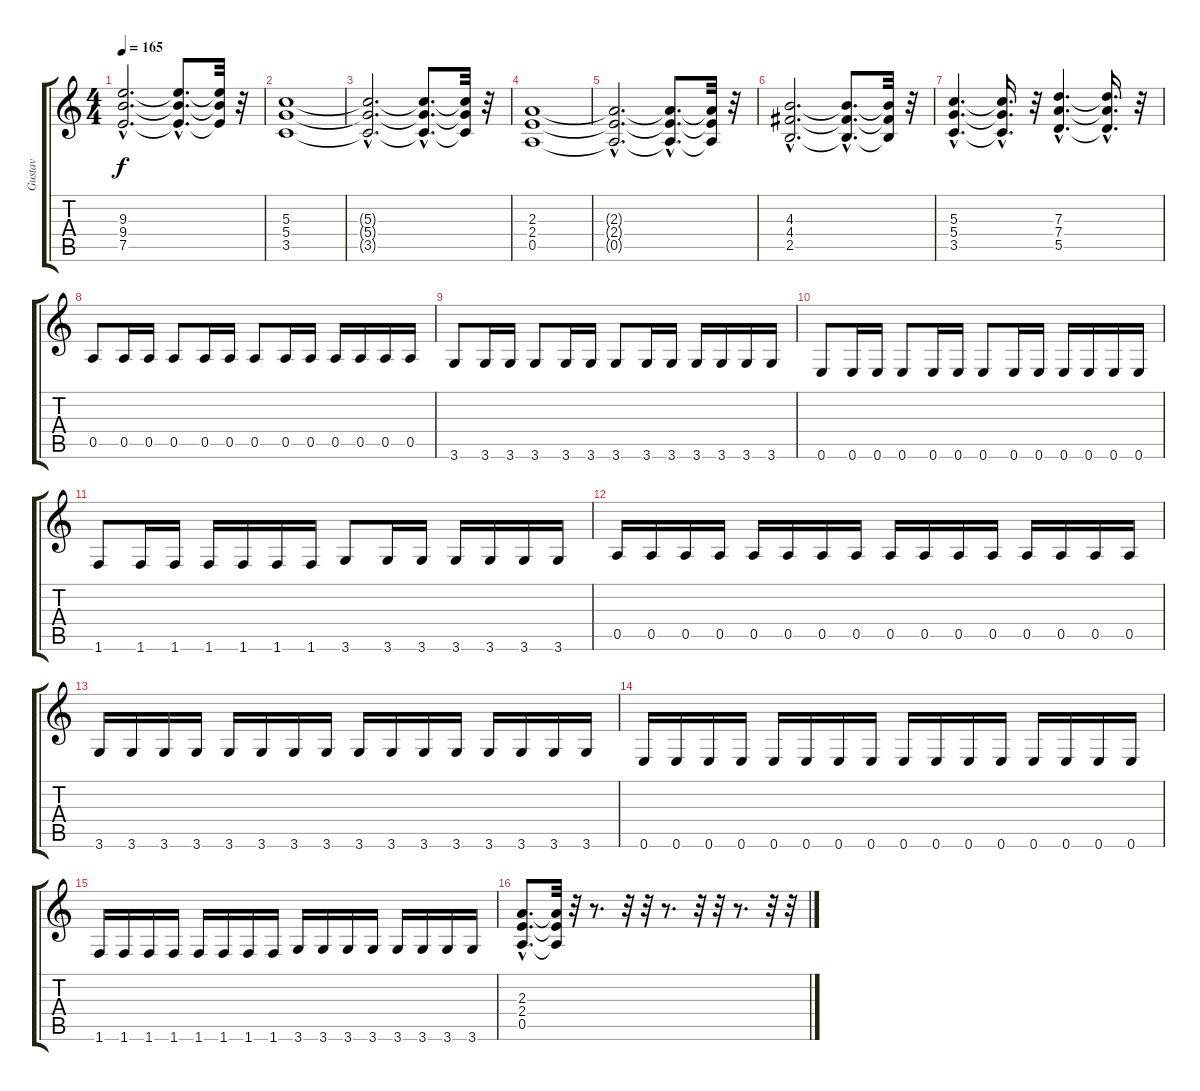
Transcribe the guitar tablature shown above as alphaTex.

\track ("Gustav" "Gustav") {instrument distortionguitar}
\staff {score tabs}
\tuning (E4 B3 G3 D3 A2 E2) {hide}
\ts (4 4)
\tempo 165
\clef g2
\ks c
(9.3{hac t} 9.4{hac t} 7.5{hac t}).2{d dy f} (9.3{hac t} 9.4{hac t} 7.5{hac t}).8{d} (9.3{t} 9.4{t} 7.5{t}).32 r.32 |
(5.3 5.4 3.5).1 |
(5.3{hac t} 5.4{hac t} 3.5{hac t}).2{d} (5.3{hac t} 5.4{hac t} 3.5{hac t}).8{d} (5.3{t} 5.4{t} 3.5{t}).32 r.32 |
(2.3 2.4 0.5).1 |
(2.3{hac t} 2.4{hac t} 0.5{hac t}).2{d} (2.3{hac t} 2.4{hac t} 0.5{hac t}).8{d} (2.3{t} 2.4{t} 0.5{t}).32 r.32 |
(4.3{hac} 4.4{hac} 2.5{hac}).2{d} (4.3{hac t} 4.4{hac t} 2.5{hac t}).8{d} (4.3{t} 4.4{t} 2.5{t}).32 r.32 |
(5.3{hac} 5.4{hac} 3.5{hac}).4{d} (5.3{hac t} 5.4{hac t} 3.5{hac t}).16{d} r.32 (7.3{hac} 7.4{hac} 5.5{hac}).4{d} (7.3{hac t} 7.4{hac t} 5.5{hac t}).16{d} r.32 |
0.5.8 0.5.16 0.5.16 0.5.8 0.5.16 0.5.16 0.5.8 0.5.16 0.5.16 0.5.16 0.5.16 0.5.16 0.5.16 |
3.6.8 3.6.16 3.6.16 3.6.8 3.6.16 3.6.16 3.6.8 3.6.16 3.6.16 3.6.16 3.6.16 3.6.16 3.6.16 |
0.6.8 0.6.16 0.6.16 0.6.8 0.6.16 0.6.16 0.6.8 0.6.16 0.6.16 0.6.16 0.6.16 0.6.16 0.6.16 |
1.6.8 1.6.16 1.6.16 1.6.16 1.6.16 1.6.16 1.6.16 3.6.8 3.6.16 3.6.16 3.6.16 3.6.16 3.6.16 3.6.16 |
0.5.16 0.5.16 0.5.16 0.5.16 0.5.16 0.5.16 0.5.16 0.5.16 0.5.16 0.5.16 0.5.16 0.5.16 0.5.16 0.5.16 0.5.16 0.5.16 |
3.6.16 3.6.16 3.6.16 3.6.16 3.6.16 3.6.16 3.6.16 3.6.16 3.6.16 3.6.16 3.6.16 3.6.16 3.6.16 3.6.16 3.6.16 3.6.16 |
0.6.16 0.6.16 0.6.16 0.6.16 0.6.16 0.6.16 0.6.16 0.6.16 0.6.16 0.6.16 0.6.16 0.6.16 0.6.16 0.6.16 0.6.16 0.6.16 |
1.6.16 1.6.16 1.6.16 1.6.16 1.6.16 1.6.16 1.6.16 1.6.16 3.6.16 3.6.16 3.6.16 3.6.16 3.6.16 3.6.16 3.6.16 3.6.16 |
(2.3{hac} 2.4{hac} 0.5{hac}).8{d} (2.3{t} 2.4{t} 0.5{t}).32 r.32 r.8{d} r.32 r.32 r.8{d} r.32 r.32 r.8{d} r.32 r.32
